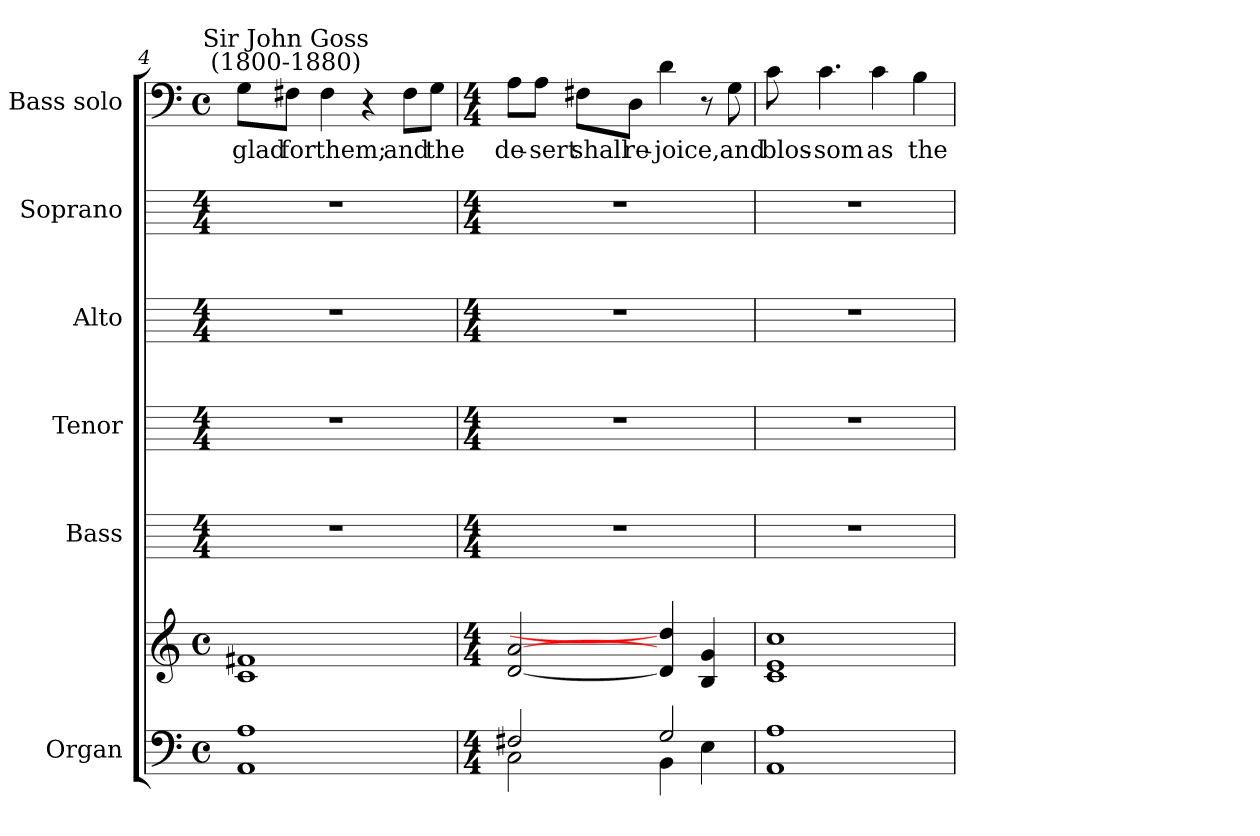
**kern	**kern	**kern	**kern	**kern	**kern	**kern	**text
*part6	*part6	*part5	*part4	*part3	*part2	*part1	*part1
*staff7	*staff6	*staff5	*staff4	*staff3	*staff2	*staff1	*staff1
*I"Organ	*	*I"Bass	*I"Tenor	*I"Alto	*I"Soprano	*I"Bass solo	*
*	*	*I'B	*I'T	*I'A	*I'S	*I'B	*
*clefF4	*clefG2	*	*	*	*	*clefF4	*
*k[]	*k[]	*	*	*	*	*k[]	*
*C:	*C:	*	*	*	*	*C:	*
*M4/4	*M4/4	*M4/4	*M4/4	*M4/4	*M4/4	*M4/4	*
*met(c)	*met(c)	*	*	*	*	*met(c)	*
=4	=4	=4	=4	=4	=4	=4	=4
!	!	!	!	!	!	!	!LO:LY:b
1AA 1A	1c 1f#X	1r	1r	1r	1r	8G\L	glad
!	!	!	!	!	!	!LO:TX:a:cj:t=Sir John Goss\n(1800-1880)	!
!	!	!	!	!	!	!	!LO:LY:b
.	.	.	.	.	.	8F#X\J	for
!	!	!	!	!	!	!	!LO:LY:b
.	.	.	.	.	.	4F#	them;
.	.	.	.	.	.	4r	.
!	!	!	!	!	!	!	!LO:LY:b
.	.	.	.	.	.	8F#\L	and
!	!	!	!	!	!	!	!LO:LY:b
.	.	.	.	.	.	8G\J	the
!!LO:LB:g=z
=5	=5	=5	=5	=5	=5	=5	=5
*M4/4	*M4/4	*M4/4	*M4/4	*M4/4	*M4/4	*M4/4	*
*^	*	*	*	*	*	*	*
!	!	!	!	!	!	!	!	!LO:LY:b
2F#X/	2C\	[2d [2a	1r	1r	1r	1r	8A\L	de-
!	!	!	!	!	!	!	!	!LO:LY:b
.	.	.	.	.	.	.	8A\J	-sert
!	!	!	!	!	!	!	!	!LO:LY:b
.	.	.	.	.	.	.	8F#X\L	shall
!	!	!	!	!	!	!	!	!LO:LY:b
.	.	.	.	.	.	.	8D\J	re-
!	!	!	!	!	!	!	!	!LO:LY:b
2G/	4BB\	4d] 4dd]	.	.	.	.	4d	-joice,
.	4E\	4B 4g	.	.	.	.	8r	.
!	!	!	!	!	!	!	!	!LO:LY:b
.	.	.	.	.	.	.	8G	and
=6	=6	=6	=6	=6	=6	=6	=6	=6
!	!	!	!	!	!	!	!	!LO:LY:b
1A/	1AA\	1c 1e 1cc	1r	1r	1r	1r	8c	blos-
!	!	!	!	!	!	!	!	!LO:LY:b
.	.	.	.	.	.	.	4.c	-som
!	!	!	!	!	!	!	!	!LO:LY:b
.	.	.	.	.	.	.	4c	as
!	!	!	!	!	!	!	!	!LO:LY:b
.	.	.	.	.	.	.	4B	the
*v	*v	*	*	*	*	*	*	*
=	=	=	=	=	=	=	=
*-	*-	*-	*-	*-	*-	*-	*-
